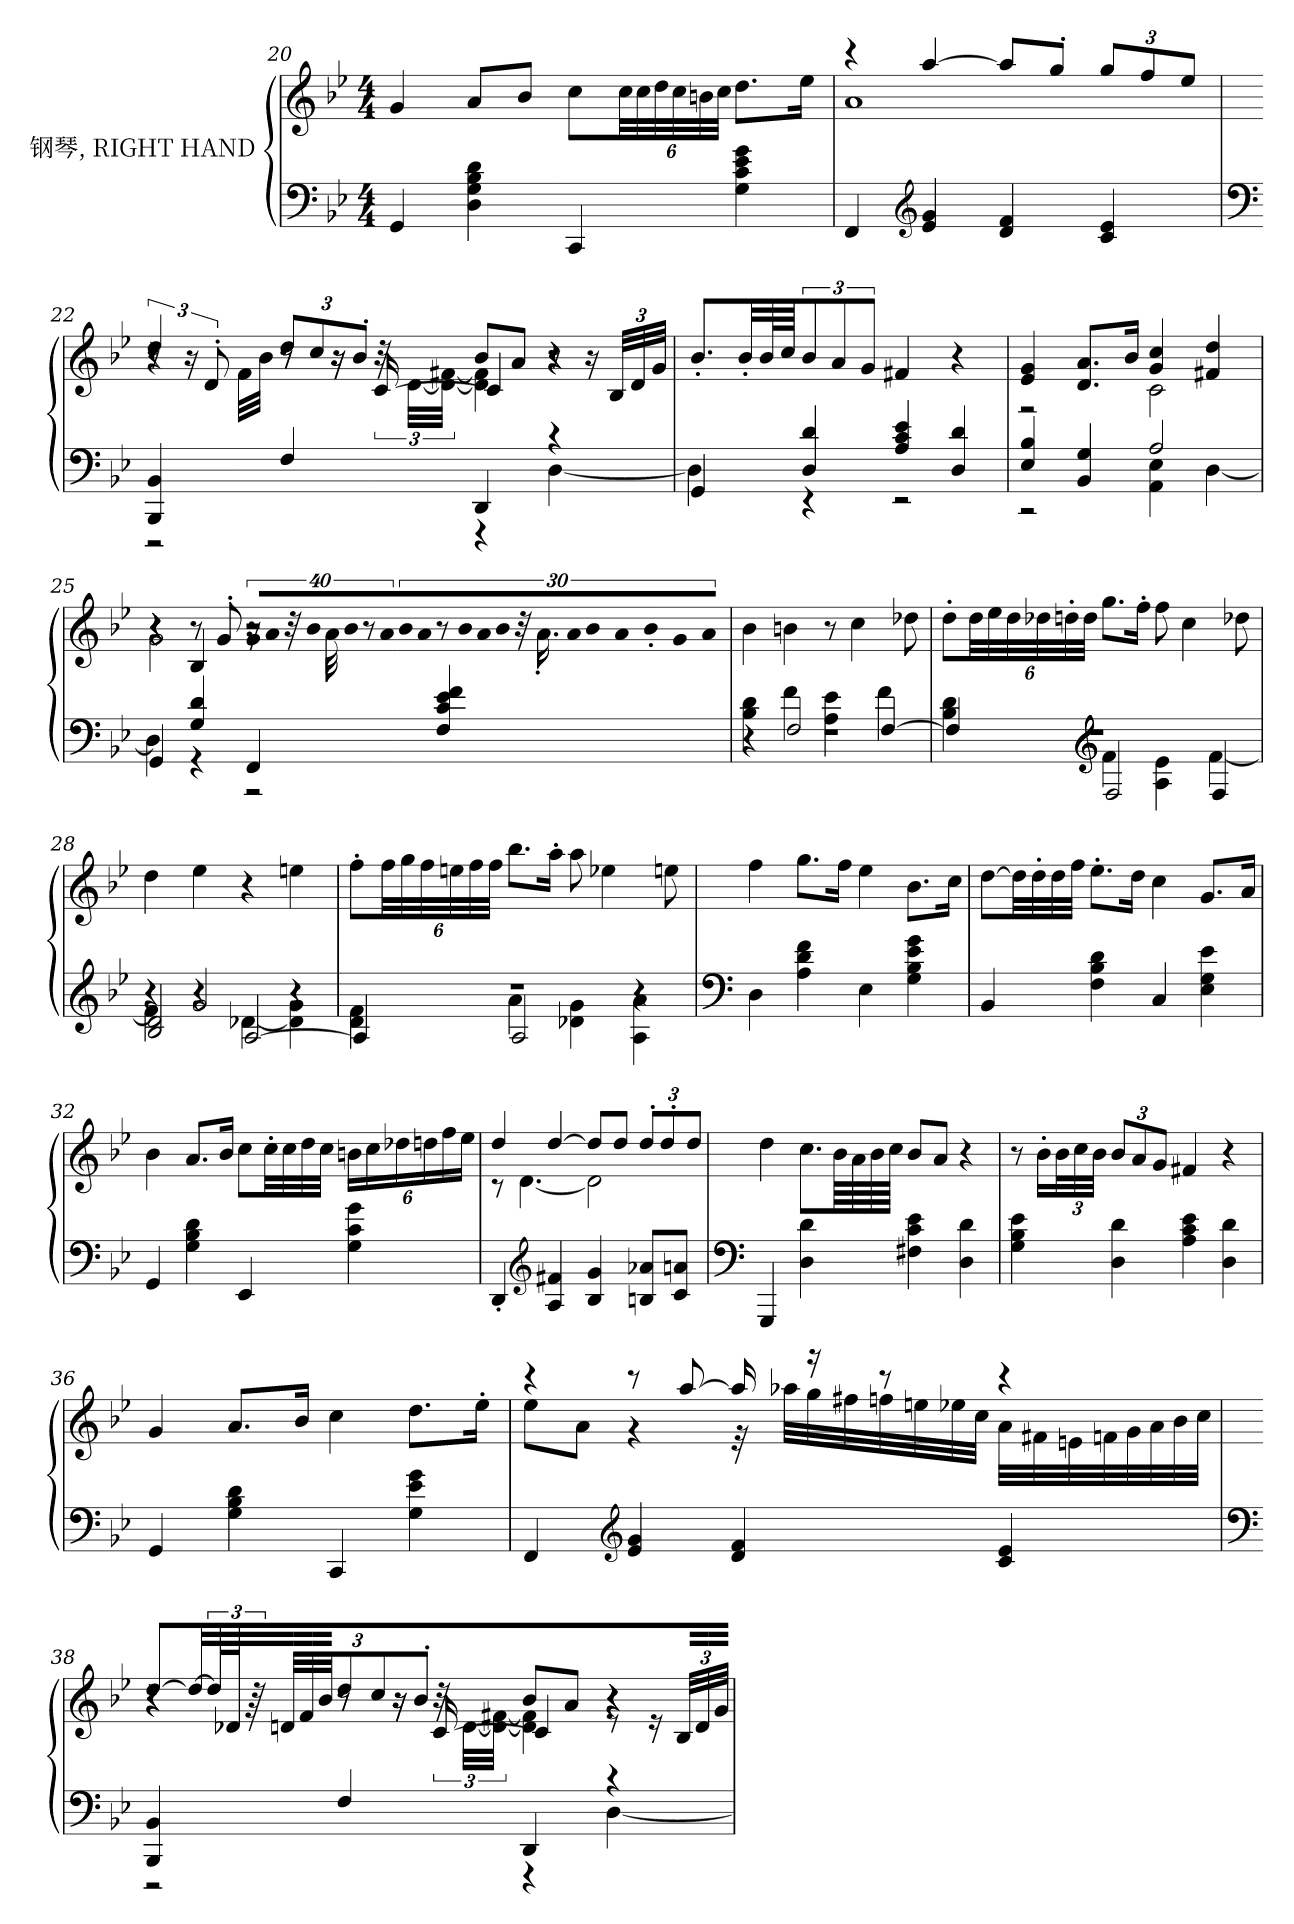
**kern	**kern
*part1	*part1
*staff2	*staff1
*I"钢琴, RIGHT HAND	*
*clefF4	*clefG2
*k[b-e-]	*k[b-e-]
*M4/4	*M4/4
*MM73	*MM73
=20	=20
4GG/	4g/
*	*MM78
4D\ 4G\ 4B-\ 4d\	8a/L
*	*MM71
.	8b-/J
*	*MM73
4CC/	8cc\L
*	*Xbrackettup
*	*MM45
.	48cc\LL
*	*MM56
.	48cc\
*	*MM60
.	48dd\
*	*MM56
.	48cc\
*	*MM48
.	48bn\
*	*MM37
.	48cc\JJJ
*	*MM67
4G\ 4c\ 4e-\ 4g\	8.dd\L
*	*MM75
.	16ee-\Jk
=21	=21
*	*MM67
*	*^
4FF/	4r	1a
*clefG2	*	*
*	*MM73	*
4e-/ 4g/	[4aa/	.
*	*MM60	*
4d/ 4f/	8aa/L]	.
*	*MM63	*
.	8gg'/J	.
*	*MM60	*
4c/ 4e-/	12gg/L	.
*	*MM75	*
.	12ff/	.
*	*MM52	*
.	12ee-/J	.
*	*v	*v
!!LO:PB:g=z
=22	=22
*clefF4	*
*^	*
*	*	*brackettup
*v	*v	*
*	*MM61
*^	*^
*	*	*	*^
4BBB-/ 4BB-/	2r	6dd/	8r	4r
.	.	.	16r	.
*	*	*MM56	*	*
.	.	12d'/	.	.
.	.	.	32f\LLL	.
*	*	*MM48	*	*
.	.	.	32b-\JJJ	.
*	*	*Xbrackettup	*	*
*	*	*MM52	*	*
4F/	.	12dd/L	8r	8r
*	*	*MM78	*	*
.	.	12cc/	.	.
.	.	.	16r	16r
*	*	*MM26	*	*
.	.	12b-'/J	.	.
*	*	*	*brackettup	*
*	*	*MM75	*	*
.	.	.	48r	[16c/
.	.	.	[48d\LLL	.
*	*	*MM52	*	*
.	.	.	48d\_ [48f#X\JJJ	.
*	*	*MM48	*	*
4DD/	4r	8b-/L	4d\] 4f#\]	4c/]
*	*	*MM69	*	*
.	.	8a/J	.	.
*	*	*MM67	*	*
4r	[4D\	8r	4r	4r
.	.	16r	.	.
*	*	*Xbrackettup	*	*
*	*	*MM52	*	*
.	.	48B-/LLL	.	.
*	*	*MM60	*	*
.	.	48d/	.	.
*	*	*MM56	*	*
.	.	48g/JJJ	.	.
*	*	*v	*v	*v
=23	=23	=23
*	*	*MM71
4GG/	4D\]	8.b-'/L
*	*	*MM41
.	.	32b-'/LL
*	*	*MM52
.	.	64b-/L
*	*	*MM60
.	.	64cc/JJJ
4D/ 4d/	4r	12b-/
*	*	*MM75
.	.	12a/
*	*	*MM46
.	.	12g/J
*	*	*MM60
4A/ 4c/ 4e-/	2r	4f#X/
*	*	*MM61
4D/ 4d/	.	4r
=24	=24	=24
*	*	*MM69
*	*	*^
4E-/ 4B-/	2r	4e-/ 4g/	2r
*	*	*MM67	*
4BB-/ 4G/	.	8.d/ 8.a/L	.
*	*	*MM71	*
.	.	16b-/Jk	.
*	*	*MM67	*
2A/	4AA\ 4E-\	4g/ 4cc/	2c\
*	*	*MM63	*
.	[4D\	4f#X/ 4dd/	.
*	*	*v	*v
!!LO:LB:g=z
=25	=25	=25
*	*	*MM69
*	*	*^
*	*	*	*^
4GG/	4D\]	4r	2g\	4r
*	*	*MM71	*	*
4G/ 4d/	4r	8r	.	4B-/
*	*	*MM60	*	*
.	.	8g'/	.	.
*	*	*MM45	*	*
!	!	!LO:N:vis=32	!	!
4FF/	2r	640%23g/LLL	16r	2r
!	!	!LO:N:vis=32	!	!
.	.	640%23a/	.	.
.	.	.	32r	.
!	!	!LO:N:vis=32	!	!
.	.	640%23b-/	.	.
*	*	*MM71	*	*
.	.	.	32a\	.
!	!	!LO:N:vis=32	!	!
.	.	640%23b-/	.	.
.	.	.	8r	.
!	!	!LO:N:vis=32	!	!
.	.	640%23a/	.	.
!	!	!LO:N:vis=256%9	!	!
.	.	960%17b-/K	.	.
!	!	!LO:N:vis=32	!	!
.	.	640%23a/	.	.
!	!	!LO:N:vis=256%9	!	!
.	.	960%17b-/L	.	.
4F/ 4c/ 4e-/ 4f/	.	.	8r	.
!	!	!LO:N:vis=256%9	!	!
.	.	960%17a/J	.	.
!	!	!LO:N:vis=32	!	!
.	.	640%23b-/	.	.
!	!	!LO:N:vis=256%9	!	!
.	.	960%17a/K	.	.
!	!	!LO:N:vis=32	!	!
.	.	640%23b-/	.	.
!	!	!LO:N:vis=32	!	!
.	.	640%23a/	.	.
.	.	.	32r	.
!	!	!LO:N:vis=32	!	!
.	.	640%23b-'/	.	.
*	*	*MM45	*	*
.	.	.	16.a'\	.
!	!	!LO:N:vis=32	!	!
.	.	640%23g/	.	.
!	!	!LO:N:vis=32	!	!
.	.	640%23a/JJJ	.	.
480ryy	480ryy	.	480ryy	480ryy
*v	*v	*	*	*
*	*v	*v	*v
=26	=26
*	*MM65
*^	*
*	*^	*
1r	4B-\ 4d\	4r	4b-\
*	*	*	*MM76
.	4f\	2F/	4bn\
*	*	*	*MM78
.	4A\ 4e-\	.	8r
*	*	*	*MM82
.	.	.	4cc\
.	4f\	[4F/	.
*	*	*	*MM67
.	.	.	8dd-X\
!!LO:LB:g=z
=27	=27	=27	=27
*	*	*	*MM93
1r	4B-\ 4d\	4F/]	8dd'\L
*	*	*	*MM37
.	.	.	48dd\LL
*	*	*	*MM45
.	.	.	48ee-\
*	*	*	*MM52
.	.	.	48dd\
.	.	.	48dd-X\
.	.	.	48ddn'\
*	*	*	*MM30
.	.	.	48dd\JJJ
*clefG2	*	*	*
*	*	*	*MM69
.	4f\	2F/	8.gg\L
*	*	*	*MM78
.	.	.	16ff'\Jk
*	*	*	*MM73
.	4A\ 4e-\	.	8ff\
*	*	*	*MM82
.	.	.	4cc\
.	[4f\	4F/	.
*	*	*	*MM63
.	.	.	8dd-X\
=28	=28	=28	=28
*	*	*	*MM75
4r	4f\]	2B-/ 2d/	4dd\
*	*	*	*MM80
2g/	4r	.	4ee-\
*	*	*	*MM78
.	[4d-X\	[2A/	4r
*	*	*	*MM76
4r	4d-\] 4g\	.	4een\
=29	=29	=29	=29
*	*	*	*MM112
1r	4d\ 4f\	4A/]	8ff'\L
*	*	*	*MM33
.	.	.	48ff\LL
*	*	*	*MM45
.	.	.	48gg\
*	*	*	*MM50
.	.	.	48ff\
*	*	*	*MM52
.	.	.	48een\
*	*	*	*MM45
.	.	.	48ff\
*	*	*	*MM30
.	.	.	48ff\JJJ
*	*	*	*MM69
.	4a\	2A/	8.bb-\L
*	*	*	*MM78
.	.	.	16aa'\Jk
*	*	*	*MM71
.	4d-X\ 4g\	.	8aa\
*	*	*	*MM78
.	.	.	4ee-X\
.	4A\ 4a\	4r	.
*	*	*	*MM48
.	.	.	8een\
*v	*v	*v	*
!!LO:LB:g=z
=30	=30
*clefF4	*
*	*MM67
4D\	4ff\
*	*MM65
4A\ 4d\ 4f\	8.gg\L
*	*MM73
.	16ff\Jk
*	*MM75
4E-\	4ee-\
*	*MM71
4G\ 4B-\ 4e-\ 4g\	8.b-\L
*	*MM75
.	16cc\Jk
=31	=31
*	*MM67
4BB-/	[8dd\L
.	32dd\LL]
*	*MM86
.	32dd'\
.	32dd\
*	*MM75
.	32ff\JJJ
*	*MM63
4F\ 4B-\ 4d\	8.ee-'\L
*	*MM78
.	16dd\Jk
*	*MM69
4C/	4cc\
*	*MM65
4E-\ 4G\ 4e-\	8.g/L
*	*MM63
.	16a/Jk
=32	=32
*	*MM69
4GG/	4b-\
4G\ 4B-\ 4d\	8.a/L
*	*MM60
.	16b-/Jk
*	*MM90
4EE-/	8cc\L
*	*MM56
.	32cc'\LL
*	*MM60
.	32cc\
.	32dd\
*	*MM52
.	32cc\JJJ
*	*MM48
4G\ 4c\ 4g\	24bn\LL
*	*MM61
.	24cc\
*	*MM58
.	24dd-X\
*	*MM46
.	24ddn\
.	24ff\
*	*MM30
.	24ee-\JJ
!!LO:LB:g=z
=33	=33
*	*MM48
*	*^
4DD'/	4dd/	8r
*	*MM67	*
.	.	[4.d\
*clefG2	*	*
*	*MM63	*
4A/ 4f#X/	[4dd/	.
*	*MM60	*
4B-/ 4g/	8dd/L]	2d\]
*	*MM56	*
.	8dd/J	.
*	*MM45	*
8Bn/ 8a-X/L	12dd'/L	.
.	12dd'/	.
8c/ 8an/J	.	.
*	*MM30	*
.	12dd/J	.
*	*v	*v
=34	=34
*clefF4	*
*	*MM65
4GGG/	4dd\
*	*MM67
4D\ 4d\	8.cc\L
*	*MM30
.	64b-\LLL
*	*MM48
.	64a\
*	*MM60
.	64b-\
*	*MM56
.	64cc\JJJJ
*	*MM60
4F#X\ 4c\ 4e-\	8b-/L
*	*MM82
.	8a/J
*	*MM71
4D\ 4d\	4r
=35	=35
*	*MM67
4G\ 4B-\ 4e-\	8r
*	*MM63
.	16b-'\LL
*	*MM67
.	48b-\L
.	48cc\
.	48b-\JJJ
*	*MM75
4D\ 4d\	12b-/L
*	*MM76
.	12a/
*	*MM48
.	12g/J
*	*MM67
4A\ 4c\ 4e-\	4f#X/
*	*MM63
4D\ 4d\	4r
=36	=36
*	*MM71
4GG/	4g/
4G\ 4B-\ 4d\	8.a/L
*	*MM75
.	16b-/Jk
*	*MM73
4CC/	4cc\
*	*MM71
4G\ 4e-\ 4g\	8.dd\L
*	*MM54
.	16ee-'\Jk
!!LO:LB:g=z
=37	=37
*	*MM56
*	*^
4FF/	4r	8ee-\L
*	*MM71	*
.	.	8a\J
*clefG2	*	*
*	*MM52	*
4e-/ 4g/	8r	4r
*	*MM50	*
.	[8aa/	.
*	*MM26	*
4d/ 4f/	16aa/]	32r
*	*MM37	*
.	.	32aa-X\LLL
*	*MM48	*
.	16r	32gg\
*	*MM54	*
.	.	32ff#X\
*	*MM58	*
.	8r	32ffn\
*	*MM56	*
.	.	32een\
*	*MM48	*
.	.	32ee-X\
*	*MM56	*
.	.	32cc\JJJ
*	*MM60	*
4c/ 4e-/	4r	32a\LLL
*	*MM48	*
.	.	32f#X\
*	*MM56	*
.	.	32en\
.	.	32fn\
*	*MM52	*
.	.	32g\
*	*MM48	*
.	.	32a\
*	*MM45	*
.	.	32b-\
*	*MM22	*
.	.	32cc\JJJ
*	*v	*v
!!LO:PB:g=z
=38	=38
*clefF4	*
*	*MM54
*^	*^
*	*	*	*^
4BBB-/ 4BB-/	2r	[8dd/L	4r	4r
.	.	32dd/LL_	.	.
*	*	*brackettup	*	*
.	.	96dd/L]	.	.
*	*	*MM43	*	*
.	.	96d-X/JJJJ	.	.
.	.	96r	.	.
*	*	*Xbrackettup	*	*
*	*	*MM39	*	*
.	.	48dn/LLL	.	.
*	*	*MM43	*	*
.	.	48f/	.	.
*	*	*MM30	*	*
.	.	48b-/JJ	.	.
*	*	*MM52	*	*
4F/	.	12dd/	8r	8r
*	*	*MM78	*	*
.	.	12cc/	.	.
.	.	.	16r	16r
*	*	*MM26	*	*
.	.	12b-'/J	.	.
*	*	*	*brackettup	*
*	*	*MM75	*	*
.	.	.	48r	[16c/
.	.	.	[48d\LLL	.
*	*	*MM52	*	*
.	.	.	48d\_ [48f#X\JJJ	.
*	*	*MM48	*	*
4DD/	4r	8b-/L	4d\] 4f#\]	4c/]
*	*	*MM69	*	*
.	.	8a/J	.	.
*	*	*MM67	*	*
4r	[4D\	8r	4r	4r
.	.	16r	.	.
*	*	*Xbrackettup	*	*
*	*	*MM52	*	*
.	.	48B-/LLL	.	.
*	*	*MM60	*	*
.	.	48d/	.	.
*	*	*MM56	*	*
.	.	48g/JJJ	.	.
*v	*v	*	*	*
*	*v	*v	*v
=	=
*-	*-
